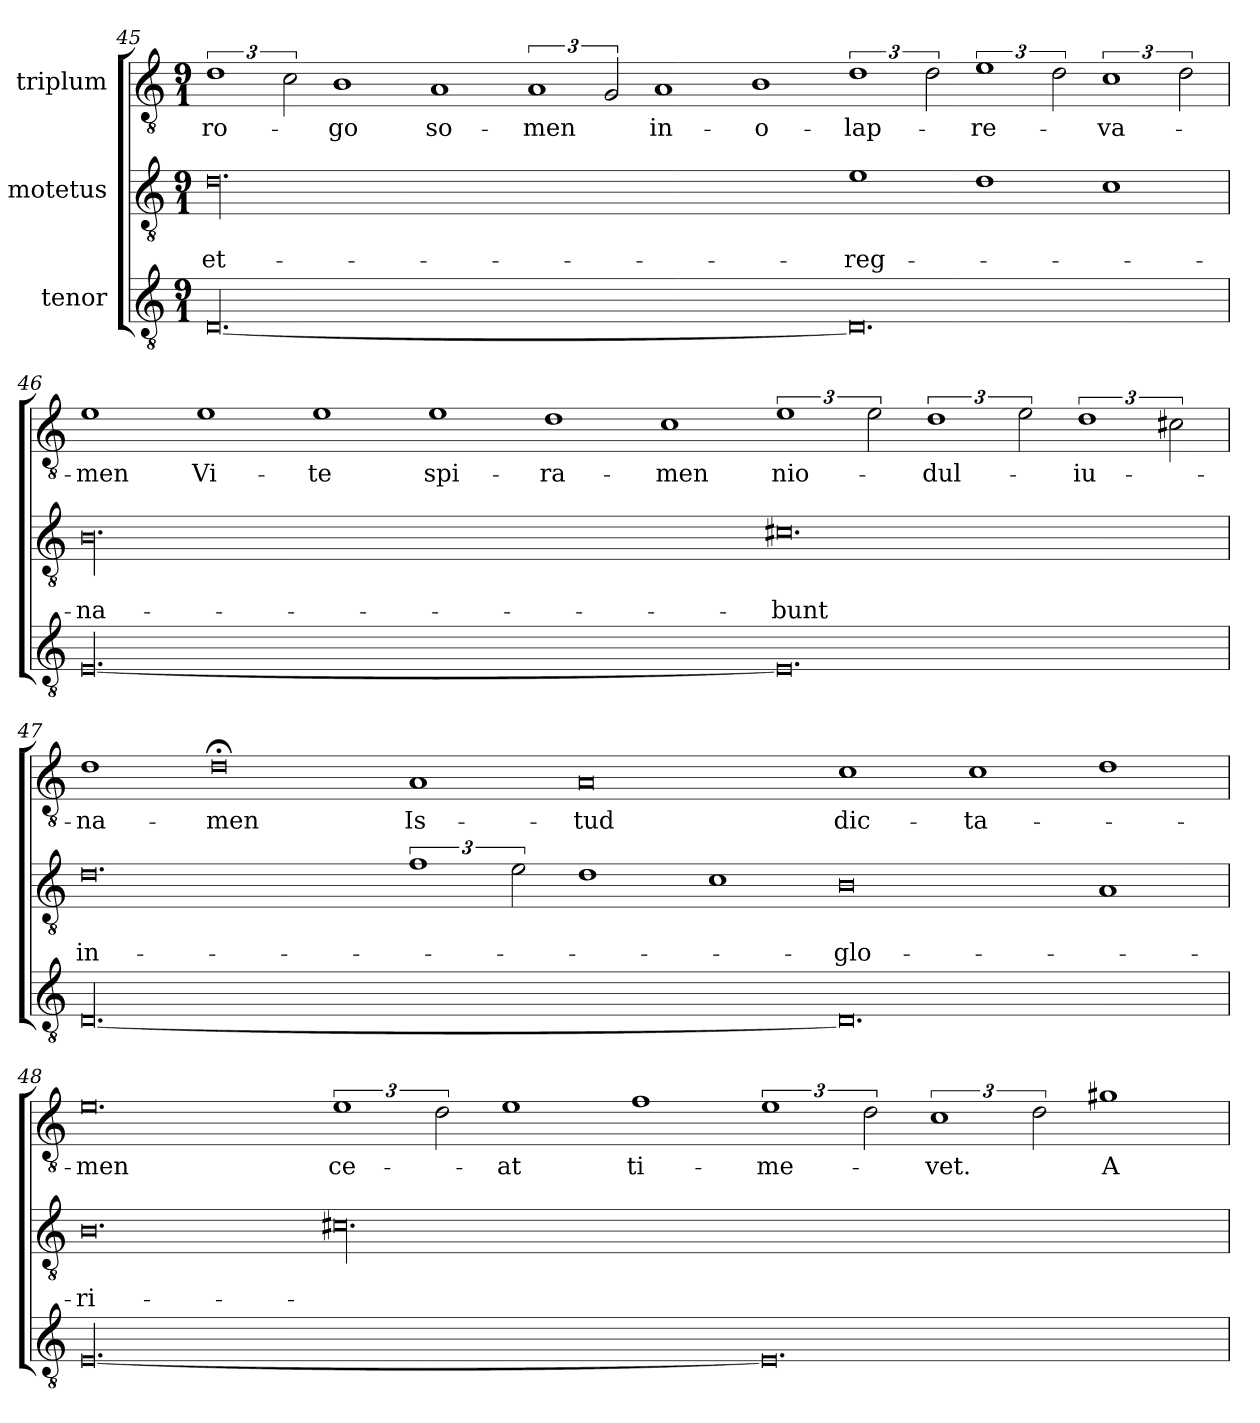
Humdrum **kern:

**kern	**kern	**text	**text	**kern	**text
*part3	*part2	*part2	*part2	*part1	*part1
*staff3	*staff2	*staff2	*staff2	*staff1	*staff1
*I"tenor	*I"motetus	*	*	*I"triplum	*
*clefGv2	*clefGv2	*	*	*clefGv2	*
*k[]	*k[]	*	*	*k[]	*
*C:	*C:	*	*	*C:	*
*M9/1	*M9/1	*	*	*M9/1	*
=45	=45	=45	=45	=45	=45
[00.D/	00.d\	.	et-	3%2d\	ro-
.	.	.	.	3c\	.
.	.	.	.	1B\	-go
.	.	.	.	1A/	so-
.	.	.	.	3%2A/	-men
.	.	.	.	3G/	.
.	.	.	.	1A/	in-
.	.	.	.	1B\	o-
0.D/]	1e\	.	reg-	3%2d\	lap-
.	.	.	.	3d\	.
.	1d\	.	.	3%2e\	re-
.	.	.	.	3d\	.
.	1c\	.	.	3%2c\	-va-
.	.	.	.	3d\	.
=46	=46	=46	=46	=46	=46
[00.E/	00.B\	.	-na-	1e\	-men
.	.	.	.	1e\	Vi-
.	.	.	.	1e\	-te
.	.	.	.	1e\	spi-
.	.	.	.	1d\	-ra-
.	.	.	.	1c\	-men
0.E/]	0.c#X\	.	-bunt	3%2e\	-nio-
.	.	.	.	3e\	.
.	.	.	.	3%2d\	dul-
.	.	.	.	3e\	.
.	.	.	.	3%2d\	iu-
.	.	.	.	3c#X\	.
=47	=47	=47	=47	=47	=47
[00.D/	0.d\	.	in-	1d\	-na-
.	.	.	.	0d;<\	-men
.	3%2f\	.	.	1A/	Is-
.	3e\	.	.	.	.
.	1d\	.	.	0A/	-tud
.	1c\	.	.	.	.
0.D/]	0B\	.	glo-	1c\	dic-
.	.	.	.	1c\	-ta-
.	1A/	.	.	1d\	.
=48	=48	=48	=48	=48	=48
[00.E/	0.B\	.	-ri-	0.e\	-men
.	00.c#X\	.	.	3%2e\	-ce-
.	.	.	.	3d\	.
.	.	.	.	1e\	-at
.	.	.	.	1f\	ti-
0.E/]	.	.	.	3%2e\	me-
.	.	.	.	3d\	.
.	.	.	.	3%2c\	-vet.
.	.	.	.	3d\	.
.	.	.	.	1g#X\	A-
=	=	=	=	=	=
*-	*-	*-	*-	*-	*-
